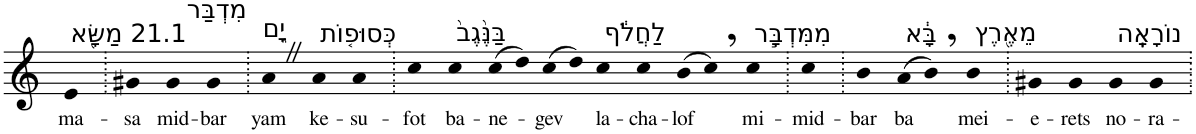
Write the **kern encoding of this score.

**kern	**text
*part1	*part1
*staff1	*staff1
*I"Piano	*
*I'Pno	*
*clefG2	*
*k[]	*
=1	=1
!LO:TX:a:t=21.1 מַשָּׂ֖א	!
!	!LO:LY:b
4e	ma-
=2.	=2.
!	!LO:LY:b
4g#X	-sa
!LO:TX:a:t=מִדְבַּר	!
!	!LO:LY:b
4g#	mid-
!	!LO:LY:b
4g#	-bar
=3.	=3.
!LO:TX:a:t=יָ֑ם	!
!	!LO:LY:b
4aZ	yam
!LO:TX:a:t=כְּסוּפ֤וֹת	!
!	!LO:LY:b
4a	ke-
!	!LO:LY:b
4a	-su-
=4.	=4.
!	!LO:LY:b
4cc	-fot
!LO:TX:a:t=בַּנֶּ֙גֶב֙	!
!	!LO:LY:b
4cc	ba-
!	!LO:LY:b
(8cc	-ne-
8dd)	.
!	!LO:LY:b
(8cc	-gev
8dd)	.
!LO:TX:a:t=לַחֲלֹ֔ף	!
!	!LO:LY:b
4cc	la-
!	!LO:LY:b
4cc	-cha-
!	!LO:LY:b
(8b	-lof
8cc,)	.
!LO:TX:a:t=מִמִּדְבָּ֣ר	!
!	!LO:LY:b
4cc	mi-
=5.	=5.
!	!LO:LY:b
4cc	-mid-
=6.	=6.
!	!LO:LY:b
4b	-bar
!LO:TX:a:t=בָּ֔א	!
!	!LO:LY:b
(8a	ba
8b,)	.
!LO:TX:a:t=מֵאֶ֖רֶץ	!
!	!LO:LY:b
4b	mei-
=7.	=7.
!	!LO:LY:b
4g#X	-e-
!	!LO:LY:b
4g#	-rets
!LO:TX:a:t=נוֹרָאָֽה	!
!	!LO:LY:b
4g#	no-
!	!LO:LY:b
4g#	-ra-
=.	=.
*-	*-
